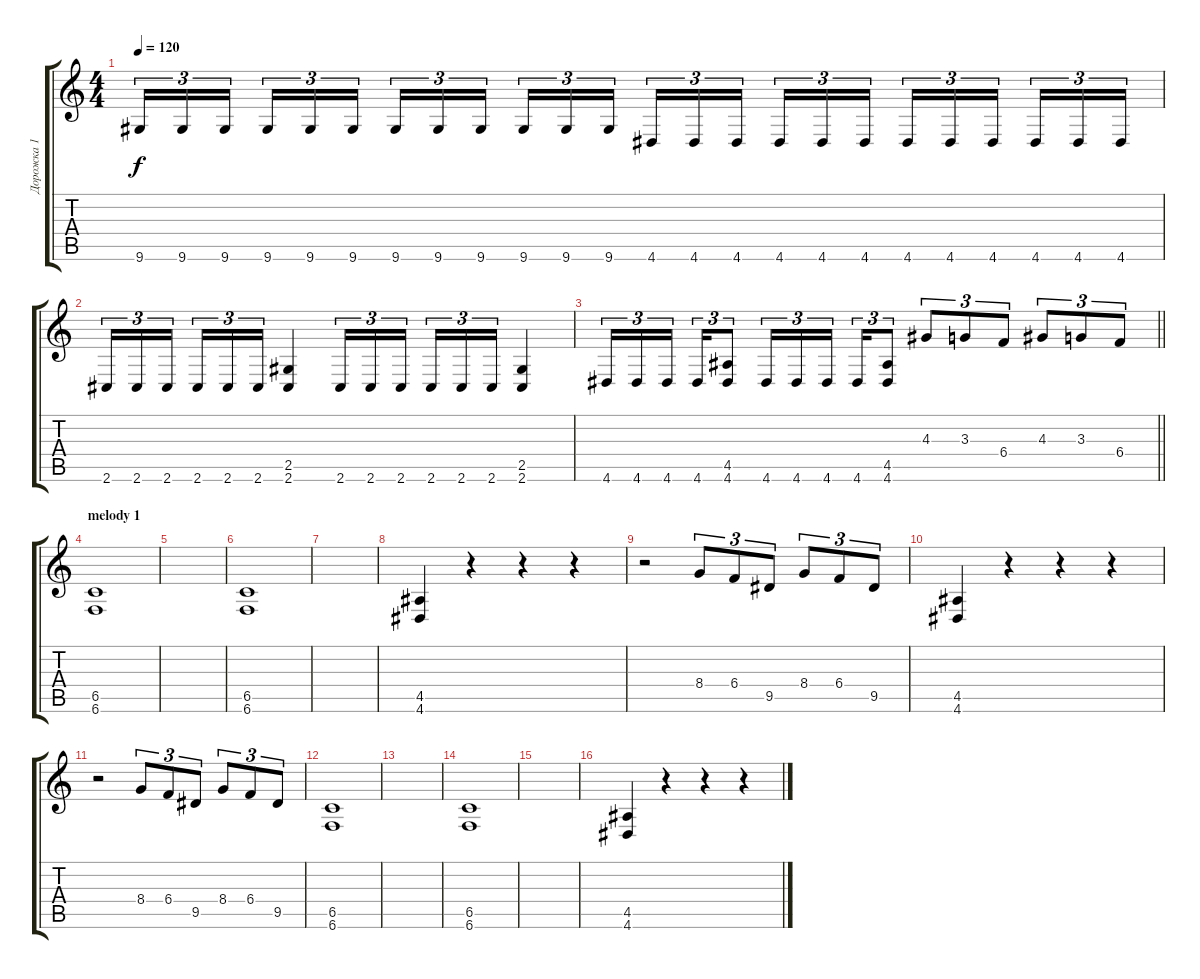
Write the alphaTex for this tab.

\track ("Дорожка 1" "Дорожка 1") {instrument distortionguitar}
\staff {score tabs}
\tuning (Db4 Ab3 E3 B2 Gb2 B1) {hide}
\ts (4 4)
\tempo 120
\clef g2
\ks c
9.6.16{tu (3 2) dy f} 9.6.16{tu (3 2)} 9.6.16{tu (3 2) beam splitsecondary} 9.6.16{tu (3 2)} 9.6.16{tu (3 2)} 9.6.16{tu (3 2)} 9.6.16{tu (3 2)} 9.6.16{tu (3 2)} 9.6.16{tu (3 2) beam splitsecondary} 9.6.16{tu (3 2)} 9.6.16{tu (3 2)} 9.6.16{tu (3 2)} 4.6.16{tu (3 2)} 4.6.16{tu (3 2)} 4.6.16{tu (3 2) beam splitsecondary} 4.6.16{tu (3 2)} 4.6.16{tu (3 2)} 4.6.16{tu (3 2)} 4.6.16{tu (3 2)} 4.6.16{tu (3 2)} 4.6.16{tu (3 2) beam splitsecondary} 4.6.16{tu (3 2)} 4.6.16{tu (3 2)} 4.6.16{tu (3 2)} |
2.6.16{tu (3 2)} 2.6.16{tu (3 2)} 2.6.16{tu (3 2) beam splitsecondary} 2.6.16{tu (3 2)} 2.6.16{tu (3 2)} 2.6.16{tu (3 2)} (2.5 2.6).4 2.6.16{tu (3 2)} 2.6.16{tu (3 2)} 2.6.16{tu (3 2) beam splitsecondary} 2.6.16{tu (3 2)} 2.6.16{tu (3 2)} 2.6.16{tu (3 2)} (2.5 2.6).4 |
\barLineRight lightlight
4.6.16{tu (3 2)} 4.6.16{tu (3 2)} 4.6.16{tu (3 2) beam splitsecondary} 4.6.16{tu (3 2)} (4.5 4.6).8{tu (3 2)} 4.6.16{tu (3 2)} 4.6.16{tu (3 2)} 4.6.16{tu (3 2) beam splitsecondary} 4.6.16{tu (3 2)} (4.5 4.6).8{tu (3 2)} 4.3.8{tu (3 2)} 3.3.8{tu (3 2)} 6.4.8{tu (3 2)} 4.3.8{tu (3 2)} 3.3.8{tu (3 2)} 6.4.8{tu (3 2)} |
\section ("" "melody 1")
(6.5 6.6).1 |
|
(6.5 6.6).1 |
|
(4.5 4.6).4 r.4 r.4 r.4 |
r.2 8.4.8{tu (3 2)} 6.4.8{tu (3 2)} 9.5.8{tu (3 2)} 8.4.8{tu (3 2)} 6.4.8{tu (3 2)} 9.5.8{tu (3 2)} |
(4.5 4.6).4 r.4 r.4 r.4 |
r.2 8.4.8{tu (3 2)} 6.4.8{tu (3 2)} 9.5.8{tu (3 2)} 8.4.8{tu (3 2)} 6.4.8{tu (3 2)} 9.5.8{tu (3 2)} |
(6.5 6.6).1 |
|
(6.5 6.6).1 |
|
(4.5 4.6).4 r.4 r.4 r.4
